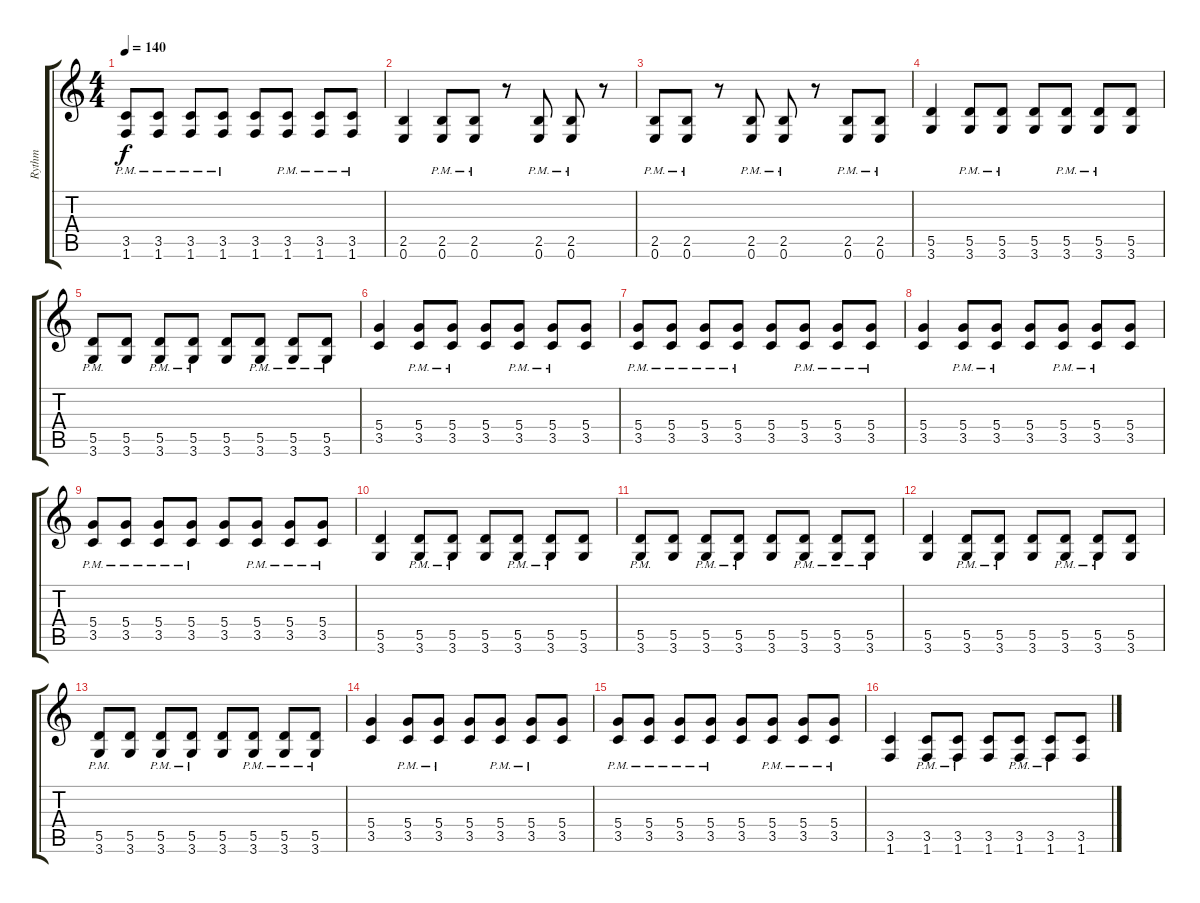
\track ("Rythm" "Rythm") {instrument overdrivenguitar}
\staff {score tabs}
\tuning (E4 B3 G3 D3 A2 E2) {hide}
\ts (4 4)
\tempo 140
\clef g2
\ks c
(3.5{pm} 1.6{pm}).8{dy f} (3.5{pm} 1.6{pm}).8 (3.5{pm} 1.6{pm}).8 (3.5{pm} 1.6{pm}).8 (3.5 1.6).8 (3.5{pm} 1.6{pm}).8 (3.5{pm} 1.6{pm}).8 (3.5{pm} 1.6{pm}).8 |
(2.5 0.6).4 (2.5{pm} 0.6{pm}).8 (2.5{pm} 0.6{pm}).8 r.8 (2.5{pm} 0.6{pm}).8 (2.5{pm} 0.6{pm}).8 r.8 |
(2.5{pm} 0.6{pm}).8 (2.5{pm} 0.6{pm}).8 r.8 (2.5{pm} 0.6{pm}).8 (2.5{pm} 0.6{pm}).8 r.8 (2.5{pm} 0.6{pm}).8 (2.5{pm} 0.6{pm}).8 |
(5.5 3.6).4 (5.5{pm} 3.6{pm}).8 (5.5{pm} 3.6{pm}).8 (5.5 3.6).8 (5.5{pm} 3.6{pm}).8 (5.5{pm} 3.6{pm}).8 (5.5 3.6).8 |
(5.5{pm} 3.6{pm}).8 (5.5 3.6).8 (5.5{pm} 3.6{pm}).8 (5.5{pm} 3.6{pm}).8 (5.5 3.6).8 (5.5{pm} 3.6{pm}).8 (5.5{pm} 3.6{pm}).8 (5.5{pm} 3.6{pm}).8 |
(5.4 3.5).4 (5.4{pm} 3.5{pm}).8 (5.4{pm} 3.5{pm}).8 (5.4 3.5).8 (5.4{pm} 3.5{pm}).8 (5.4{pm} 3.5{pm}).8 (5.4 3.5).8 |
(5.4{pm} 3.5{pm}).8 (5.4{pm} 3.5{pm}).8 (5.4{pm} 3.5{pm}).8 (5.4{pm} 3.5{pm}).8 (5.4 3.5).8 (5.4{pm} 3.5{pm}).8 (5.4{pm} 3.5{pm}).8 (5.4{pm} 3.5{pm}).8 |
(5.4 3.5).4 (5.4{pm} 3.5{pm}).8 (5.4{pm} 3.5{pm}).8 (5.4 3.5).8 (5.4{pm} 3.5{pm}).8 (5.4{pm} 3.5{pm}).8 (5.4 3.5).8 |
(5.4{pm} 3.5{pm}).8 (5.4{pm} 3.5{pm}).8 (5.4{pm} 3.5{pm}).8 (5.4{pm} 3.5{pm}).8 (5.4 3.5).8 (5.4{pm} 3.5{pm}).8 (5.4{pm} 3.5{pm}).8 (5.4{pm} 3.5{pm}).8 |
(5.5 3.6).4 (5.5{pm} 3.6{pm}).8 (5.5{pm} 3.6{pm}).8 (5.5 3.6).8 (5.5{pm} 3.6{pm}).8 (5.5{pm} 3.6{pm}).8 (5.5 3.6).8 |
(5.5{pm} 3.6{pm}).8 (5.5 3.6).8 (5.5{pm} 3.6{pm}).8 (5.5{pm} 3.6{pm}).8 (5.5 3.6).8 (5.5{pm} 3.6{pm}).8 (5.5{pm} 3.6{pm}).8 (5.5{pm} 3.6{pm}).8 |
(5.5 3.6).4 (5.5{pm} 3.6{pm}).8 (5.5{pm} 3.6{pm}).8 (5.5 3.6).8 (5.5{pm} 3.6{pm}).8 (5.5{pm} 3.6{pm}).8 (5.5 3.6).8 |
(5.5{pm} 3.6{pm}).8 (5.5 3.6).8 (5.5{pm} 3.6{pm}).8 (5.5{pm} 3.6{pm}).8 (5.5 3.6).8 (5.5{pm} 3.6{pm}).8 (5.5{pm} 3.6{pm}).8 (5.5{pm} 3.6{pm}).8 |
(5.4 3.5).4 (5.4{pm} 3.5{pm}).8 (5.4{pm} 3.5{pm}).8 (5.4 3.5).8 (5.4{pm} 3.5{pm}).8 (5.4{pm} 3.5{pm}).8 (5.4 3.5).8 |
(5.4{pm} 3.5{pm}).8 (5.4{pm} 3.5{pm}).8 (5.4{pm} 3.5{pm}).8 (5.4{pm} 3.5{pm}).8 (5.4 3.5).8 (5.4{pm} 3.5{pm}).8 (5.4{pm} 3.5{pm}).8 (5.4{pm} 3.5{pm}).8 |
(3.5 1.6).4 (3.5{pm} 1.6{pm}).8 (3.5{pm} 1.6{pm}).8 (3.5 1.6).8 (3.5{pm} 1.6{pm}).8 (3.5{pm} 1.6{pm}).8 (3.5 1.6).8
